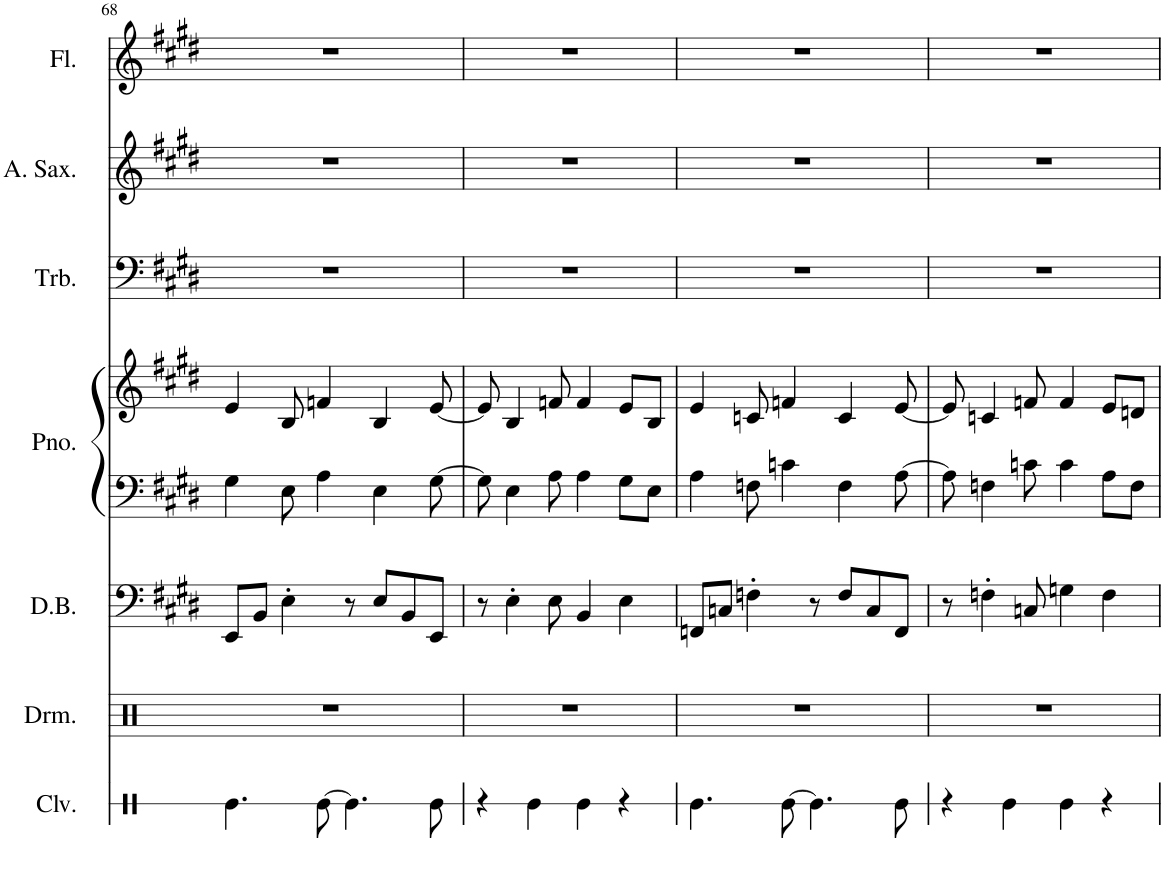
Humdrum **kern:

**kern	**kern	**kern	**kern	**kern	**kern	**kern	**kern
*part7	*part6	*part5	*part4	*part4	*part3	*part2	*part1
*staff8	*staff7	*staff6	*staff5	*staff4	*staff3	*staff2	*staff1
*I"Claves	*I"Drumset	*I"Double Bass	*I"Piano	*	*I"Trombone	*I"Alto Saxophone	*I"Flute
*I'Clv.	*I'Drm.	*I'D.B.	*I'Pno.	*	*I'Trb.	*I'A. Sax.	*I'Fl.
!!LO:PB:g=z
*clefX	*clefX	*clefF4	*clefF4	*clefG2	*clefF4	*clefG2	*clefG2
*	*	*Trd7c12	*	*	*	*Trd5c9	*
*k[]	*k[]	*k[f#c#g#d#]	*k[f#c#g#d#]	*k[f#c#g#d#]	*k[f#c#g#d#]	*k[f#c#g#d#]	*k[f#c#g#d#]
*M4/4	*M4/4	*M4/4	*M4/4	*M4/4	*M4/4	*M4/4	*M4/4
=68	=68	=68	=68	=68	=68	=68	=68
4.Re\	1r	8EE/L	4G#\	4e/	1r	1r	1r
.	.	8BB/J	.	.	.	.	.
.	.	4E'\	8E\	8B/	.	.	.
[8Re\	.	.	4A\	4fn/	.	.	.
4.Re\]	.	8r	.	.	.	.	.
.	.	8E/L	4E\	4B/	.	.	.
.	.	8BB/	.	.	.	.	.
8Re\	.	8EE/J	[8G#\	[8e/	.	.	.
=69	=69	=69	=69	=69	=69	=69	=69
4r	1r	8r	8G#\]	8e/]	1r	1r	1r
.	.	4E'\	4E\	4B/	.	.	.
4Re\	.	.	.	.	.	.	.
.	.	8E\	8A\	8fn/	.	.	.
4Re\	.	4BB/	4A\	4f/	.	.	.
4r	.	4E\	8G#\L	8e/L	.	.	.
.	.	.	8E\J	8B/J	.	.	.
=70	=70	=70	=70	=70	=70	=70	=70
4.Re\	1r	8FFn/L	4A\	4e/	1r	1r	1r
.	.	8Cn/J	.	.	.	.	.
.	.	4Fn'\	8Fn\	8cn/	.	.	.
[8Re\	.	.	4cn\	4fn/	.	.	.
4.Re\]	.	8r	.	.	.	.	.
.	.	8F/L	4F\	4c/	.	.	.
.	.	8C/	.	.	.	.	.
8Re\	.	8FF/J	[8A\	[8e/	.	.	.
=71	=71	=71	=71	=71	=71	=71	=71
4r	1r	8r	8A\]	8e/]	1r	1r	1r
.	.	4Fn'\	4Fn\	4cn/	.	.	.
4Re\	.	.	.	.	.	.	.
.	.	8Cn/	8cn\	8fn/	.	.	.
4Re\	.	4Gn\	4c\	4f/	.	.	.
4r	.	4F\	8A\L	8e/L	.	.	.
.	.	.	8F\J	8dn/J	.	.	.
=	=	=	=	=	=	=	=
*-	*-	*-	*-	*-	*-	*-	*-
